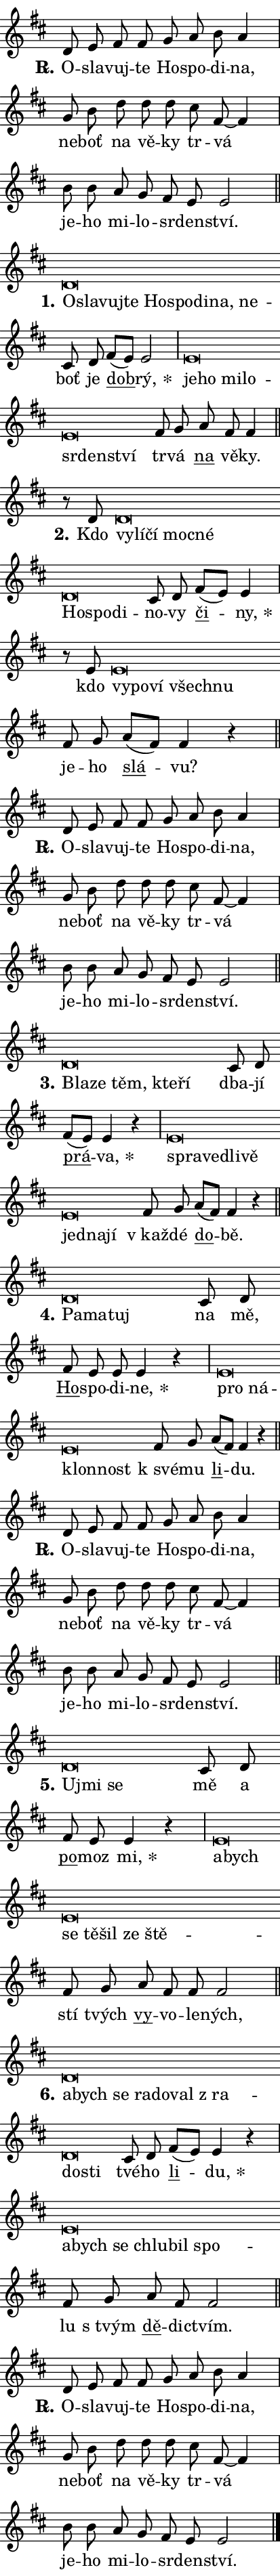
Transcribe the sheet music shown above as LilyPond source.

\version "2.22.1"
\header { tagline = "" }
\paper {
  indent = 0\cm
  top-margin = 0\cm
  right-margin = 0\cm
  bottom-margin = 0\cm
  left-margin = 0\cm
  paper-width = 7\cm
  page-breaking = #ly:one-page-breaking
  system-system-spacing.basic-distance = #11
  score-system-spacing.basic-distance = #11.3
  ragged-last = ##f
}


%% Author: Thomas Morley
%% https://lists.gnu.org/archive/html/lilypond-user/2020-05/msg00002.html
#(define (line-position grob)
"Returns position of @var[grob} in current system:
   @code{'start}, if at first time-step
   @code{'end}, if at last time-step
   @code{'middle} otherwise
"
  (let* ((col (ly:item-get-column grob))
         (ln (ly:grob-object col 'left-neighbor))
         (rn (ly:grob-object col 'right-neighbor))
         (col-to-check-left (if (ly:grob? ln) ln col))
         (col-to-check-right (if (ly:grob? rn) rn col))
         (break-dir-left
           (and
             (ly:grob-property col-to-check-left 'non-musical #f)
             (ly:item-break-dir col-to-check-left)))
         (break-dir-right
           (and
             (ly:grob-property col-to-check-right 'non-musical #f)
             (ly:item-break-dir col-to-check-right))))
        (cond ((eqv? 1 break-dir-left) 'start)
              ((eqv? -1 break-dir-right) 'end)
              (else 'middle))))

#(define (tranparent-at-line-position vctor)
  (lambda (grob)
  "Relying on @code{line-position} select the relevant enry from @var{vctor}.
Used to determine transparency,"
    (case (line-position grob)
      ((end) (not (vector-ref vctor 0)))
      ((middle) (not (vector-ref vctor 1)))
      ((start) (not (vector-ref vctor 2))))))

noteHeadBreakVisibility =
#(define-music-function (break-visibility)(vector?)
"Makes @code{NoteHead}s transparent relying on @var{break-visibility}"
#{
  \override NoteHead.transparent =
    #(tranparent-at-line-position break-visibility)
#})

#(define delete-ledgers-for-transparent-note-heads
  (lambda (grob)
    "Reads whether a @code{NoteHead} is transparent.
If so this @code{NoteHead} is removed from @code{'note-heads} from
@var{grob}, which is supposed to be @code{LedgerLineSpanner}.
As a result ledgers are not printed for this @code{NoteHead}"
    (let* ((nhds-array (ly:grob-object grob 'note-heads))
           (nhds-list
             (if (ly:grob-array? nhds-array)
                 (ly:grob-array->list nhds-array)
                 '()))
           ;; Relies on the transparent-property being done before
           ;; Staff.LedgerLineSpanner.after-line-breaking is executed.
           ;; This is fragile ...
           (to-keep
             (remove
               (lambda (nhd)
                 (ly:grob-property nhd 'transparent #f))
               nhds-list)))
      ;; TODO find a better method to iterate over grob-arrays, similiar
      ;; to filter/remove etc for lists
      ;; For now rebuilt from scratch
      (set! (ly:grob-object grob 'note-heads)  '())
      (for-each
        (lambda (nhd)
          (ly:pointer-group-interface::add-grob grob 'note-heads nhd))
        to-keep))))

hideNotes = {
  \noteHeadBreakVisibility #begin-of-line-visible
}
unHideNotes = {
  \noteHeadBreakVisibility #all-visible
}

% work-around for resetting accidentals
% https://lilypond.org/doc/v2.23/Documentation/notation/displaying-rhythms#unmetered-music
cadenzaMeasure = {
  \cadenzaOff
  \partial 1024 s1024
  \cadenzaOn
}

#(define-markup-command (accent layout props text) (markup?)
  "Underline accented syllable"
  (interpret-markup layout props
    #{\markup \override #'(offset . 4.3) \underline { #text }#}))

responsum = \markup \concat {
  "R" \hspace #-1.05 \path #0.1 #'((moveto 0 0.07) (lineto 0.9 0.8)) \hspace #0.05 "."
}

\layout {
    \context {
        \Staff
        \remove "Time_signature_engraver"
        \override LedgerLineSpanner.after-line-breaking = #delete-ledgers-for-transparent-note-heads
    }
    \context {
        \Voice {
            \override NoteHead.output-attributes = #'((class . "notehead"))
            \override Hairpin.height = #0.55
        }
    }
    \context {
        \Lyrics {
            \override StanzaNumber.output-attributes = #'((class . "stanzanumber"))
            \override LyricSpace.minimum-distance = #0.9
            \override LyricText.font-name = #"TeX Gyre Schola"
            \override LyricText.font-size = 1
            \override StanzaNumber.font-name = #"TeX Gyre Schola Bold"
            \override StanzaNumber.font-size = 1
        }
    }
}

% magnetic-lyrics.ily
%
%   written by
%     Jean Abou Samra <jean@abou-samra.fr>
%     Werner Lemberg <wl@gnu.org>
%
%   adapted by
%     Jiri Hon <jiri.hon@gmail.com>
%
% Version 2022-Apr-15

% https://www.mail-archive.com/lilypond-user@gnu.org/msg149350.html

#(define (Left_hyphen_pointer_engraver context)
   "Collect syllable-hyphen-syllable occurrences in lyrics and store
them in properties.  This engraver only looks to the left.  For
example, if the lyrics input is @code{foo -- bar}, it does the
following.

@itemize @bullet
@item
Set the @code{text} property of the @code{LyricHyphen} grob between
@q{foo} and @q{bar} to @code{foo}.

@item
Set the @code{left-hyphen} property of the @code{LyricText} grob with
text @q{foo} to the @code{LyricHyphen} grob between @q{foo} and
@q{bar}.
@end itemize

Use this auxiliary engraver in combination with the
@code{lyric-@/text::@/apply-@/magnetic-@/offset!} hook."
   (let ((hyphen #f)
         (text #f))
     (make-engraver
      (acknowledgers
       ((lyric-syllable-interface engraver grob source-engraver)
        (set! text grob)))
      (end-acknowledgers
       ((lyric-hyphen-interface engraver grob source-engraver)
        ;(when (not (grob::has-interface grob 'lyric-space-interface))
          (set! hyphen grob)));)
      ((stop-translation-timestep engraver)
       (when (and text hyphen)
         (ly:grob-set-object! text 'left-hyphen hyphen))
       (set! text #f)
       (set! hyphen #f)))))

#(define (lyric-text::apply-magnetic-offset! grob)
   "If the space between two syllables is less than the value in
property @code{LyricText@/.details@/.squash-threshold}, move the right
syllable to the left so that it gets concatenated with the left
syllable.

Use this function as a hook for
@code{LyricText@/.after-@/line-@/breaking} if the
@code{Left_@/hyphen_@/pointer_@/engraver} is active."
   (let ((hyphen (ly:grob-object grob 'left-hyphen #f)))
     (when hyphen
       (let ((left-text (ly:spanner-bound hyphen LEFT)))
         (when (grob::has-interface left-text 'lyric-syllable-interface)
           (let* ((common (ly:grob-common-refpoint grob left-text X))
                  (this-x-ext (ly:grob-extent grob common X))
                  (left-x-ext
                   (begin
                     ;; Trigger magnetism for left-text.
                     (ly:grob-property left-text 'after-line-breaking)
                     (ly:grob-extent left-text common X)))
                  ;; `delta` is the gap width between two syllables.
                  (delta (- (interval-start this-x-ext)
                            (interval-end left-x-ext)))
                  (details (ly:grob-property grob 'details))
                  (threshold (assoc-get 'squash-threshold details 0.2)))
             (when (< delta threshold)
               (let* (;; We have to manipulate the input text so that
                      ;; ligatures crossing syllable boundaries are not
                      ;; disabled.  For languages based on the Latin
                      ;; script this is essentially a beautification.
                      ;; However, for non-Western scripts it can be a
                      ;; necessity.
                      (lt (ly:grob-property left-text 'text))
                      (rt (ly:grob-property grob 'text))
                      (is-space (grob::has-interface hyphen 'lyric-space-interface))
                      (space (if is-space " " ""))
                      (space-markup (grob-interpret-markup grob " "))
                      (space-size (interval-length (ly:stencil-extent space-markup X)))
                      (extra-delta (if is-space space-size 0))
                      ;; Append new syllable.
                      (ltrt-space (if (and (string? lt) (string? rt))
                                (string-append lt space rt)
                                (make-concat-markup (list lt space rt))))
                      ;; Right-align `ltrt` to the right side.
                      (ltrt-space-markup (grob-interpret-markup
                               grob
                               (make-translate-markup
                                (cons (interval-length this-x-ext) 0)
                                (make-right-align-markup ltrt-space)))))
                 (begin
                   ;; Don't print `left-text`.
                   (ly:grob-set-property! left-text 'stencil #f)
                   ;; Set text and stencil (which holds all collected
                   ;; syllables so far) and shift it to the left.
                   (ly:grob-set-property! grob 'text ltrt-space)
                   (ly:grob-set-property! grob 'stencil ltrt-space-markup)
                   (ly:grob-translate-axis! grob (- (- delta extra-delta)) X))))))))))


#(define (lyric-hyphen::displace-bounds-first grob)
   ;; Make very sure this callback isn't triggered too early.
   (let ((left (ly:spanner-bound grob LEFT))
         (right (ly:spanner-bound grob RIGHT)))
     (ly:grob-property left 'after-line-breaking)
     (ly:grob-property right 'after-line-breaking)
     (ly:lyric-hyphen::print grob)))

squashThreshold = #0.4

\layout {
  \context {
    \Lyrics
    \consists #Left_hyphen_pointer_engraver
    \override LyricText.after-line-breaking =
      #lyric-text::apply-magnetic-offset!
    \override LyricHyphen.stencil = #lyric-hyphen::displace-bounds-first
    \override LyricText.details.squash-threshold = \squashThreshold
    \override LyricHyphen.minimum-distance = 0
    \override LyricHyphen.minimum-length = \squashThreshold
  }
}

squash = \override LyricText.details.squash-threshold = 9999
unSquash = \override LyricText.details.squash-threshold = \squashThreshold

left = \override LyricText.self-alignment-X = #LEFT
unLeft = \revert LyricText.self-alignment-X

starOffset = #(lambda (grob) 
                (let ((x_offset (ly:self-alignment-interface::aligned-on-x-parent grob)))
                  (if (= x_offset 0) 0 (+ x_offset 1.2))))

star = #(define-music-function (syllable)(string?)
"Append star separator at the end of a syllable"
#{
  \once \override LyricText.X-offset = #starOffset
  \lyricmode { \markup {
    #syllable
    \override #'((font-name . "TeX Gyre Schola Bold")) \hspace #0.2 \lower #0.65 \larger "*"
  } }
#})

starAccent = #(define-music-function (syllable)(string?)
"Append star separator at the end of a syllable and make accent"
#{
  \once \override LyricText.X-offset = #starOffset
  \lyricmode { \markup {
    \accent #syllable
    \override #'((font-name . "TeX Gyre Schola Bold")) \hspace #0.2 \lower #0.65 \larger "*"
  } }
#})

breath = #(define-music-function (syllable)(string?)
"Append breathing indicator at the end of a syllable"
#{
  \lyricmode { \markup { #syllable "+" } }
#})

optionalBreath = #(define-music-function (syllable)(string?)
"Append optional breathing indicator at the end of a syllable"
#{
  \lyricmode { \markup { #syllable "(+)" } }
#})


\score {
    <<
        \new Voice = "melody" { \cadenzaOn \key d \major \relative { d'8 e fis fis g a b a4 \cadenzaMeasure \bar "|" g8 b d d d \bar "" cis fis,~ fis4 \cadenzaMeasure \bar "|" b8 b a g fis e e2 \cadenzaMeasure \bar "||" \break } }
        \new Lyrics \lyricsto "melody" { \lyricmode { \set stanza = \responsum
O -- sla -- vuj -- te Ho -- spo -- di -- na, ne -- boť na vě -- ky tr -- vá je -- ho mi -- lo -- sr -- den -- ství. } }
    >>
    \layout {}
}

\score {
    <<
        \new Voice = "melody" { \cadenzaOn \key d \major \relative { d'\breve*1/16 \hideNotes \breve*1/16 \bar "" \breve*1/16 \bar "" \breve*1/16 \bar "" \breve*1/16 \bar "" \breve*1/16 \bar "" \breve*1/16 \bar "" \breve*1/16 \breve*1/16 \bar "" \unHideNotes cis8 d \bar "" fis[( e)] e2 \cadenzaMeasure \bar "|" e\breve*1/16 \hideNotes \breve*1/16 \bar "" \breve*1/16 \bar "" \breve*1/16 \bar "" \breve*1/16 \bar "" \breve*1/16 \breve*1/16 \bar "" \unHideNotes fis8 g \bar "" a fis fis4 \cadenzaMeasure \bar "||" \break } }
        \new Lyrics \lyricsto "melody" { \lyricmode { \set stanza = "1."
\left O -- \squash sla -- vuj -- te Ho -- spo -- di -- na, ne -- \unLeft \unSquash boť je \markup \accent dob -- \star rý, \left je -- \squash ho mi -- lo -- sr -- den -- ství \unLeft \unSquash tr -- vá \markup \accent na vě -- ky. } }
    >>
    \layout {}
}

\score {
    <<
        \new Voice = "melody" { \cadenzaOn \key d \major \relative { r8 d'8 d\breve*1/16 \hideNotes \breve*1/16 \bar "" \breve*1/16 \bar "" \breve*1/16 \bar "" \breve*1/16 \bar "" \breve*1/16 \bar "" \breve*1/16 \breve*1/16 \bar "" \unHideNotes cis8 d \bar "" fis[( e)] e4 \cadenzaMeasure \bar "|" r8 e8 e\breve*1/16 \hideNotes \breve*1/16 \bar "" \breve*1/16 \bar "" \breve*1/16 \breve*1/16 \bar "" \unHideNotes fis8 g \bar "" a[( fis)] fis4 r \cadenzaMeasure \bar "||" \break } }
        \new Lyrics \lyricsto "melody" { \lyricmode { \set stanza = "2."
Kdo \left vy -- \squash lí -- čí moc -- né Ho -- spo -- di -- \unLeft \unSquash no -- vy \markup \accent či -- \star ny, kdo \left vy -- \squash po -- ví všech -- nu \unLeft \unSquash je -- ho \markup \accent slá -- vu? } }
    >>
    \layout {}
}

\score {
    <<
        \new Voice = "melody" { \cadenzaOn \key d \major \relative { d'8 e fis fis g a b a4 \cadenzaMeasure \bar "|" g8 b d d d \bar "" cis fis,~ fis4 \cadenzaMeasure \bar "|" b8 b a g fis e e2 \cadenzaMeasure \bar "||" \break } }
        \new Lyrics \lyricsto "melody" { \lyricmode { \set stanza = \responsum
O -- sla -- vuj -- te Ho -- spo -- di -- na, ne -- boť na vě -- ky tr -- vá je -- ho mi -- lo -- sr -- den -- ství. } }
    >>
    \layout {}
}

\score {
    <<
        \new Voice = "melody" { \cadenzaOn \key d \major \relative { d'\breve*1/16 \hideNotes \breve*1/16 \bar "" \breve*1/16 \bar "" \breve*1/16 \breve*1/16 \bar "" \unHideNotes cis8 d \bar "" fis[( e)] e4 r \cadenzaMeasure \bar "|" e\breve*1/16 \hideNotes \breve*1/16 \bar "" \breve*1/16 \bar "" \breve*1/16 \bar "" \breve*1/16 \bar "" \breve*1/16 \breve*1/16 \bar "" \unHideNotes fis8 g \bar "" a[( fis)] fis4 r \cadenzaMeasure \bar "||" \break } }
        \new Lyrics \lyricsto "melody" { \lyricmode { \set stanza = "3."
\left Bla -- \squash ze těm, kte -- ří \unLeft \unSquash dba -- jí \markup \accent prá -- \star va, \left spra -- \squash ve -- dli -- vě jed -- na -- jí \unLeft \unSquash "v kaž" -- dé \markup \accent do -- bě. } }
    >>
    \layout {}
}

\score {
    <<
        \new Voice = "melody" { \cadenzaOn \key d \major \relative { d'\breve*1/16 \hideNotes \breve*1/16 \breve*1/16 \bar "" \unHideNotes cis8 d \bar "" fis e e e4 r \cadenzaMeasure \bar "|" e\breve*1/16 \hideNotes \breve*1/16 \bar "" \breve*1/16 \breve*1/16 \bar "" \unHideNotes fis8 g \bar "" a[( fis)] fis4 r \cadenzaMeasure \bar "||" \break } }
        \new Lyrics \lyricsto "melody" { \lyricmode { \set stanza = "4."
\left Pa -- \squash ma -- tuj \unLeft \unSquash na mě, \markup \accent Ho -- spo -- di -- \star ne, \left pro \squash ná -- klon -- nost \unLeft \unSquash "k své" -- mu \markup \accent li -- du. } }
    >>
    \layout {}
}

\score {
    <<
        \new Voice = "melody" { \cadenzaOn \key d \major \relative { d'8 e fis fis g a b a4 \cadenzaMeasure \bar "|" g8 b d d d \bar "" cis fis,~ fis4 \cadenzaMeasure \bar "|" b8 b a g fis e e2 \cadenzaMeasure \bar "||" \break } }
        \new Lyrics \lyricsto "melody" { \lyricmode { \set stanza = \responsum
O -- sla -- vuj -- te Ho -- spo -- di -- na, ne -- boť na vě -- ky tr -- vá je -- ho mi -- lo -- sr -- den -- ství. } }
    >>
    \layout {}
}

\score {
    <<
        \new Voice = "melody" { \cadenzaOn \key d \major \relative { d'\breve*1/16 \hideNotes \breve*1/16 \breve*1/16 \bar "" \unHideNotes cis8 d \bar "" fis e e4 r \cadenzaMeasure \bar "|" e\breve*1/16 \hideNotes \breve*1/16 \bar "" \breve*1/16 \bar "" \breve*1/16 \bar "" \breve*1/16 \bar "" \breve*1/16 \breve*1/16 \bar "" \unHideNotes fis8 g \bar "" a fis fis fis2 \cadenzaMeasure \bar "||" \break } }
        \new Lyrics \lyricsto "melody" { \lyricmode { \set stanza = "5."
\left U -- \squash jmi se \unLeft \unSquash mě a \markup \accent po -- moz \star mi, \left a -- \squash bych se tě -- šil ze ště -- \unLeft \unSquash stí tvých \markup \accent vy -- vo -- le -- ných, } }
    >>
    \layout {}
}

\score {
    <<
        \new Voice = "melody" { \cadenzaOn \key d \major \relative { d'\breve*1/16 \hideNotes \breve*1/16 \bar "" \breve*1/16 \bar "" \breve*1/16 \bar "" \breve*1/16 \bar "" \breve*1/16 \bar "" \breve*1/16 \bar "" \breve*1/16 \breve*1/16 \bar "" \unHideNotes cis8 d \bar "" fis[( e)] e4 r \cadenzaMeasure \bar "|" e\breve*1/16 \hideNotes \breve*1/16 \bar "" \breve*1/16 \bar "" \breve*1/16 \bar "" \breve*1/16 \breve*1/16 \bar "" \unHideNotes fis8 g \bar "" a fis fis2 \cadenzaMeasure \bar "||" \break } }
        \new Lyrics \lyricsto "melody" { \lyricmode { \set stanza = "6."
\left a -- \squash bych se ra -- do -- val "z ra" -- do -- sti \unLeft \unSquash tvé -- ho \markup \accent li -- \star du, \left a -- \squash bych se chlu -- bil spo -- \unLeft \unSquash lu "s tvým" \markup \accent dě -- dic -- tvím. } }
    >>
    \layout {}
}

\score {
    <<
        \new Voice = "melody" { \cadenzaOn \key d \major \relative { d'8 e fis fis g a b a4 \cadenzaMeasure \bar "|" g8 b d d d \bar "" cis fis,~ fis4 \cadenzaMeasure \bar "|" b8 b a g fis e e2 \cadenzaMeasure \bar "||" \break } \bar "|." }
        \new Lyrics \lyricsto "melody" { \lyricmode { \set stanza = \responsum
O -- sla -- vuj -- te Ho -- spo -- di -- na, ne -- boť na vě -- ky tr -- vá je -- ho mi -- lo -- sr -- den -- ství. } }
    >>
    \layout {}
}
